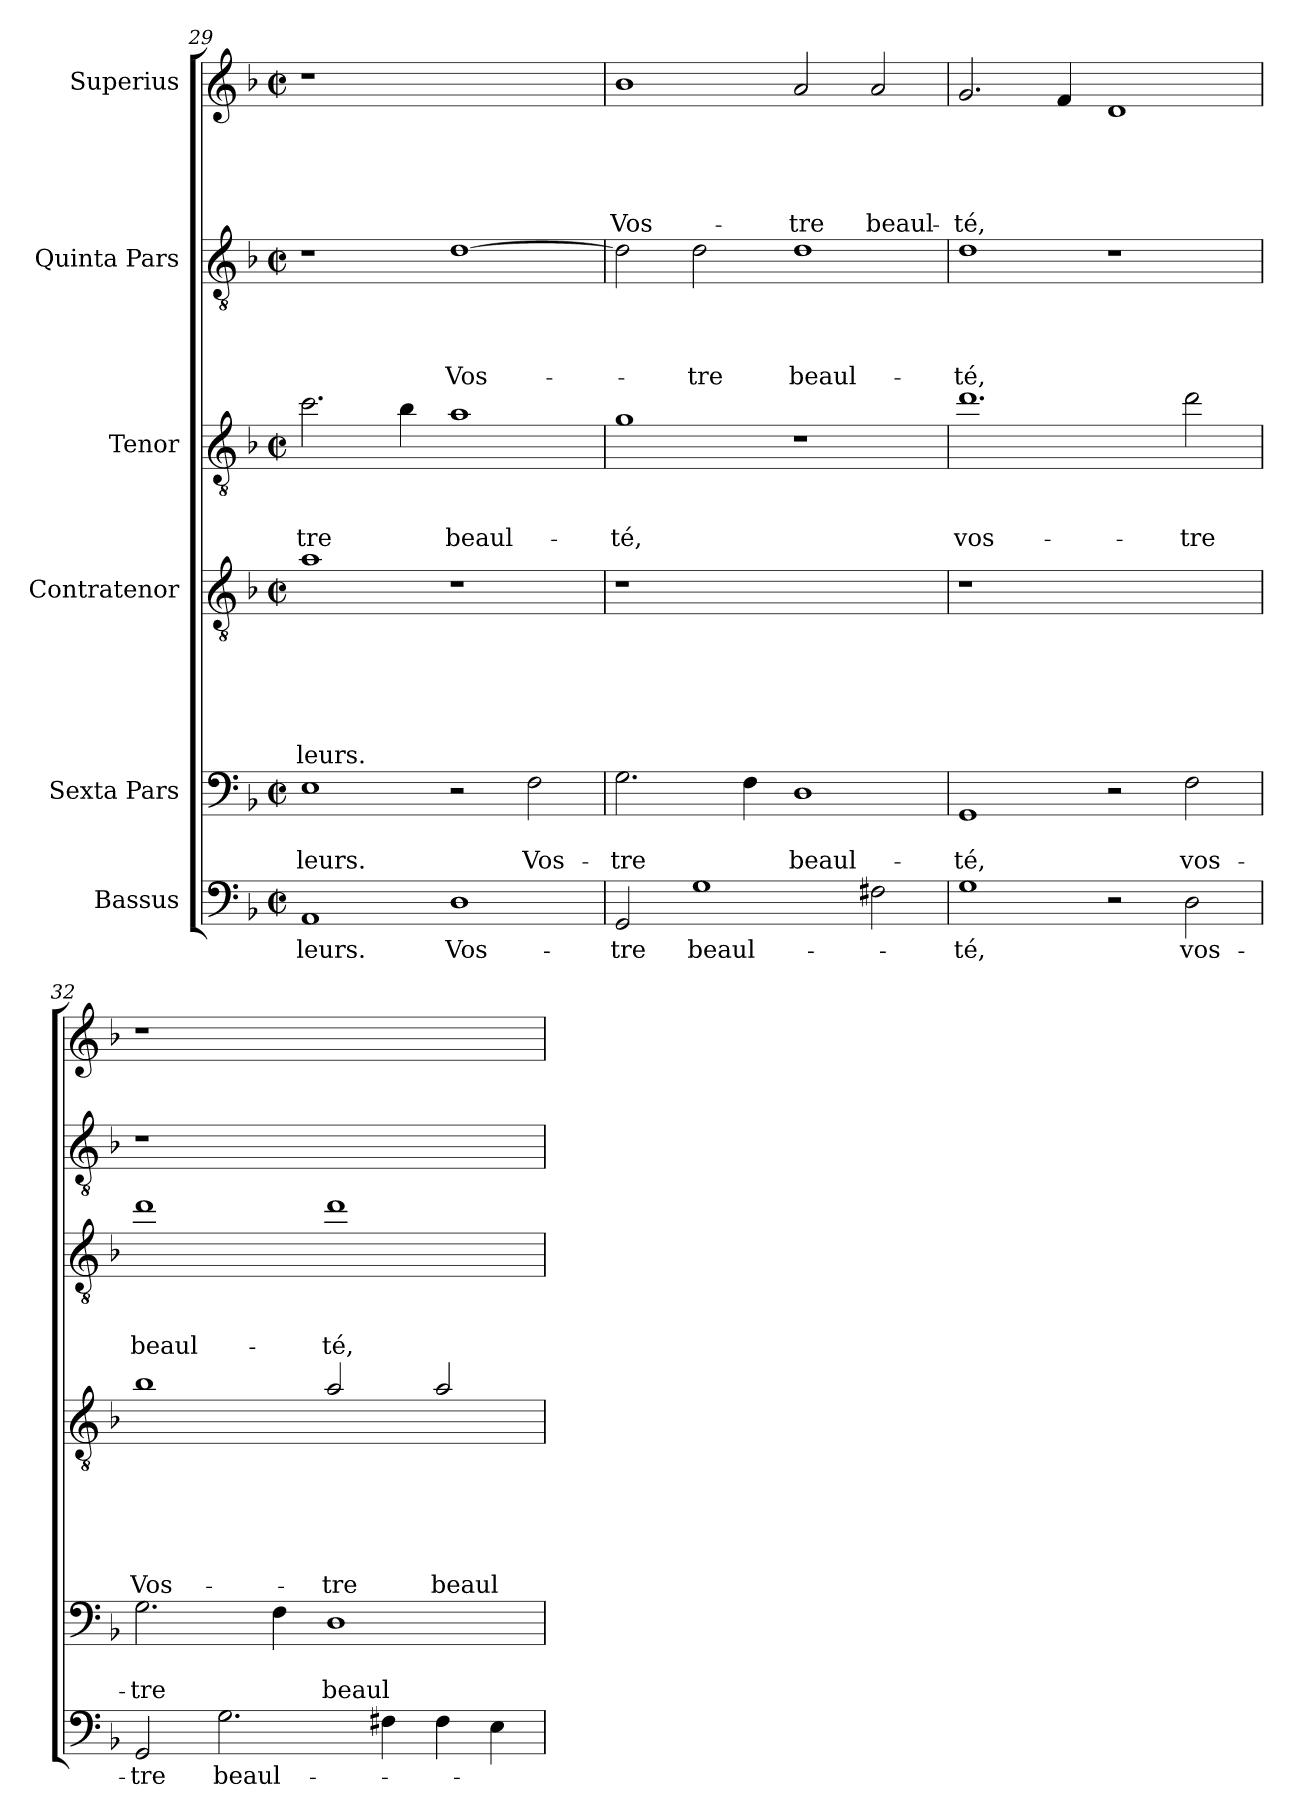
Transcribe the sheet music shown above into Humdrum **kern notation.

**kern	**text	**kern	**text	**text	**kern	**text	**text	**text	**text	**text	**text	**kern	**text	**text	**text	**kern	**text	**text	**text	**text	**kern	**text	**text	**text	**text	**text
*part6	*part6	*part5	*part5	*part5	*part4	*part4	*part4	*part4	*part4	*part4	*part4	*part3	*part3	*part3	*part3	*part2	*part2	*part2	*part2	*part2	*part1	*part1	*part1	*part1	*part1	*part1
*staff6	*staff6	*staff5	*staff5	*staff5	*staff4	*staff4	*staff4	*staff4	*staff4	*staff4	*staff4	*staff3	*staff3	*staff3	*staff3	*staff2	*staff2	*staff2	*staff2	*staff2	*staff1	*staff1	*staff1	*staff1	*staff1	*staff1
*I"Bassus	*	*I"Sexta Pars	*	*	*I"Contratenor	*	*	*	*	*	*	*I"Tenor	*	*	*	*I"Quinta Pars	*	*	*	*	*I"Superius	*	*	*	*	*
*clefF4	*	*clefF4	*	*	*clefGv2	*	*	*	*	*	*	*clefGv2	*	*	*	*clefGv2	*	*	*	*	*clefG2	*	*	*	*	*
*	*	*	*	*	*ITrd8c14	*	*	*	*	*	*	*ITrd7c12	*	*	*	*	*	*	*	*	*	*	*	*	*	*
*k[b-]	*	*k[b-]	*	*	*k[b-]	*	*	*	*	*	*	*k[b-]	*	*	*	*k[b-]	*	*	*	*	*k[b-]	*	*	*	*	*
*F:	*	*F:	*	*	*F:	*	*	*	*	*	*	*F:	*	*	*	*F:	*	*	*	*	*F:	*	*	*	*	*
*M2/2	*	*M2/2	*	*	*M2/2	*	*	*	*	*	*	*M2/2	*	*	*	*M2/2	*	*	*	*	*M2/2	*	*	*	*	*
*met(c|)	*	*met(c|)	*	*	*met(c|)	*	*	*	*	*	*	*met(c|)	*	*	*	*met(c|)	*	*	*	*	*met(c|)	*	*	*	*	*
=29	=29	=29	=29	=29	=29	=29	=29	=29	=29	=29	=29	=29	=29	=29	=29	=29	=29	=29	=29	=29	=29	=29	=29	=29	=29	=29
1AA	-leurs.	1E	.	-leurs.	1A	.	.	.	.	.	-leurs.	2.c\	.	.	-tre	1r	.	.	.	.	1r	.	.	.	.	.
.	.	.	.	.	.	.	.	.	.	.	.	4B-\	.	.	.	.	.	.	.	.	.	.	.	.	.	.
1D	Vos-	2r	.	.	1r	.	.	.	.	.	.	1A	.	.	beaul-	[1d	.	.	.	Vos-	1ryy	.	.	.	.	.
.	.	2F\	.	Vos-	.	.	.	.	.	.	.	.	.	.	.	.	.	.	.	.	.	.	.	.	.	.
=30	=30	=30	=30	=30	=30	=30	=30	=30	=30	=30	=30	=30	=30	=30	=30	=30	=30	=30	=30	=30	=30	=30	=30	=30	=30	=30
2GG/	-tre	2.G\	.	-tre	1r	.	.	.	.	.	.	1G	.	.	-té,	2d\]	.	.	.	.	1b-	.	.	.	.	Vos-
1G	beaul-	.	.	.	.	.	.	.	.	.	.	.	.	.	.	2d\	.	.	.	-tre	.	.	.	.	.	.
.	.	4F\	.	.	.	.	.	.	.	.	.	.	.	.	.	.	.	.	.	.	.	.	.	.	.	.
.	.	1D	.	beaul-	1ryy	.	.	.	.	.	.	1r	.	.	.	1d	.	.	.	beaul-	2a/	.	.	.	.	-tre
2F#X\	.	.	.	.	.	.	.	.	.	.	.	.	.	.	.	.	.	.	.	.	2a/	.	.	.	.	beaul-
=31	=31	=31	=31	=31	=31	=31	=31	=31	=31	=31	=31	=31	=31	=31	=31	=31	=31	=31	=31	=31	=31	=31	=31	=31	=31	=31
1G	-té,	1GG	.	-té,	1r	.	.	.	.	.	.	1.d	.	.	vos-	1d	.	.	.	-té,	2.g/	.	.	.	.	-té,
.	.	.	.	.	.	.	.	.	.	.	.	.	.	.	.	.	.	.	.	.	4f/	.	.	.	.	.
2r	.	2r	.	.	1ryy	.	.	.	.	.	.	.	.	.	.	1r	.	.	.	.	1d	.	.	.	.	.
2D\	vos-	2F\	.	vos-	.	.	.	.	.	.	.	2d\	.	.	-tre	.	.	.	.	.	.	.	.	.	.	.
=32	=32	=32	=32	=32	=32	=32	=32	=32	=32	=32	=32	=32	=32	=32	=32	=32	=32	=32	=32	=32	=32	=32	=32	=32	=32	=32
2GG/	-tre	2.G\	.	-tre	1B-	.	.	.	.	.	Vos-	1d	.	.	beaul-	1r	.	.	.	.	1r	.	.	.	.	.
2.G\	beaul-	.	.	.	.	.	.	.	.	.	.	.	.	.	.	.	.	.	.	.	.	.	.	.	.	.
.	.	4F\	.	.	.	.	.	.	.	.	.	.	.	.	.	.	.	.	.	.	.	.	.	.	.	.
.	.	1D	.	beaul-	2A/	.	.	.	.	.	-tre	1d	.	.	-té,	1ryy	.	.	.	.	1ryy	.	.	.	.	.
4F#X\	.	.	.	.	.	.	.	.	.	.	.	.	.	.	.	.	.	.	.	.	.	.	.	.	.	.
4F#\	.	.	.	.	2A/	.	.	.	.	.	beaul-	.	.	.	.	.	.	.	.	.	.	.	.	.	.	.
4E\	.	.	.	.	.	.	.	.	.	.	.	.	.	.	.	.	.	.	.	.	.	.	.	.	.	.
=	=	=	=	=	=	=	=	=	=	=	=	=	=	=	=	=	=	=	=	=	=	=	=	=	=	=
*-	*-	*-	*-	*-	*-	*-	*-	*-	*-	*-	*-	*-	*-	*-	*-	*-	*-	*-	*-	*-	*-	*-	*-	*-	*-	*-
